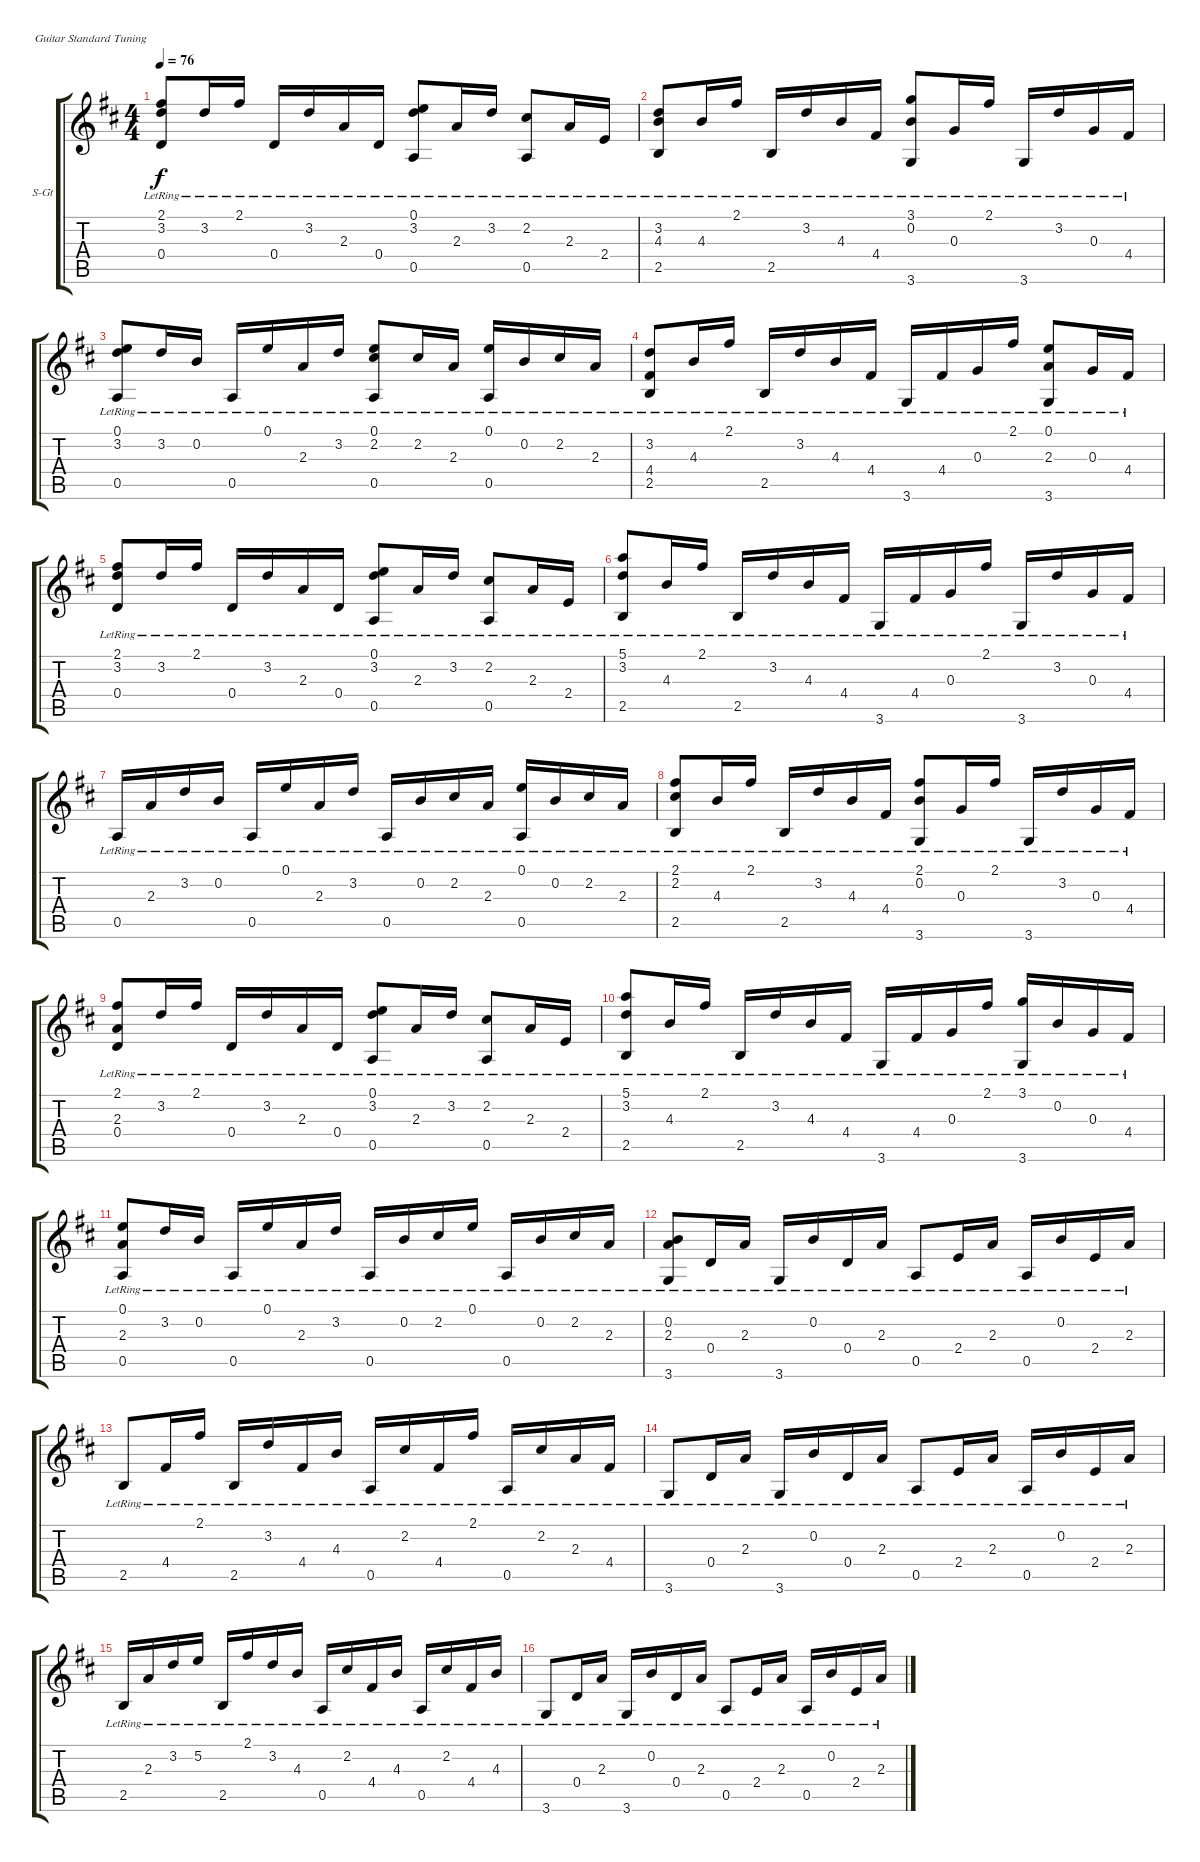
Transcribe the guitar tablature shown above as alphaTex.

\bracketExtendMode groupsimilarinstruments
\firstSystemTrackNameOrientation horizontal
\otherSystemsTrackNameOrientation horizontal
\track ("Track 1" "S-Gt") {instrument acousticguitarsteel}
\staff {score tabs}
\tuning (E4 B3 G3 D3 A2 E2)
\ts (4 4)
\tempo 76
\clef g2
\ks d
(2.1{lr} 3.2{lr} 0.4{lr}).8{dy f} 3.2{lr}.16 2.1{lr}.16 0.4{lr}.16 3.2{lr}.16 2.3{lr}.16 0.4{lr}.16 (0.1{lr} 3.2{lr} 0.5{lr}).8 2.3{lr}.16 3.2{lr}.16 (2.2{lr} 0.5{lr}).8 2.3{lr}.16 2.4{lr}.16 |
(3.2{lr} 4.3{lr} 2.5{lr}).8 4.3{lr}.16 2.1{lr}.16 2.5{lr}.16 3.2{lr}.16 4.3{lr}.16 4.4{lr}.16 (3.1{lr} 0.2{lr} 3.6{lr}).8 0.3{lr}.16 2.1{lr}.16 3.6{lr}.16 3.2{lr}.16 0.3{lr}.16 4.4{lr}.16 |
(0.1{lr} 3.2{lr} 0.5{lr}).8 3.2{lr}.16 0.2{lr}.16 0.5{lr}.16 0.1{lr}.16 2.3{lr}.16 3.2{lr}.16 (0.1{lr} 2.2{lr} 0.5{lr}).8 2.2{lr}.16 2.3{lr}.16 (0.1{lr} 0.5{lr}).16 0.2{lr}.16 2.2{lr}.16 2.3{lr}.16 |
(3.2{lr} 4.4{lr} 2.5{lr}).8 4.3{lr}.16 2.1{lr}.16 2.5{lr}.16 3.2{lr}.16 4.3{lr}.16 4.4{lr}.16 3.6{lr}.16 4.4{lr}.16 0.3{lr}.16 2.1{lr}.16 (0.1{lr} 2.3{lr} 3.6{lr}).8 0.3{lr}.16 4.4{lr}.16 |
(2.1{lr} 3.2{lr} 0.4{lr}).8 3.2{lr}.16 2.1{lr}.16 0.4{lr}.16 3.2{lr}.16 2.3{lr}.16 0.4{lr}.16 (0.1{lr} 3.2{lr} 0.5{lr}).8 2.3{lr}.16 3.2{lr}.16 (2.2{lr} 0.5{lr}).8 2.3{lr}.16 2.4{lr}.16 |
(5.1{lr} 3.2{lr} 2.5{lr}).8 4.3{lr}.16 2.1{lr}.16 2.5{lr}.16 3.2{lr}.16 4.3{lr}.16 4.4{lr}.16 3.6{lr}.16 4.4{lr}.16 0.3{lr}.16 2.1{lr}.16 3.6{lr}.16 3.2{lr}.16 0.3{lr}.16 4.4{lr}.16 |
0.5{lr}.16 2.3{lr}.16 3.2{lr}.16 0.2{lr}.16 0.5{lr}.16 0.1{lr}.16 2.3{lr}.16 3.2{lr}.16 0.5{lr}.16 0.2{lr}.16 2.2{lr}.16 2.3{lr}.16 (0.1{lr} 0.5{lr}).16 0.2{lr}.16 2.2{lr}.16 2.3{lr}.16 |
(2.1{lr} 2.2{lr} 2.5{lr}).8 4.3{lr}.16 2.1{lr}.16 2.5{lr}.16 3.2{lr}.16 4.3{lr}.16 4.4{lr}.16 (2.1{lr} 0.2{lr} 3.6{lr}).8 0.3{lr}.16 2.1{lr}.16 3.6{lr}.16 3.2{lr}.16 0.3{lr}.16 4.4{lr}.16 |
(2.1{lr} 2.3{lr} 0.4{lr}).8 3.2{lr}.16 2.1{lr}.16 0.4{lr}.16 3.2{lr}.16 2.3{lr}.16 0.4{lr}.16 (0.1{lr} 3.2{lr} 0.5{lr}).8 2.3{lr}.16 3.2{lr}.16 (2.2{lr} 0.5{lr}).8 2.3{lr}.16 2.4{lr}.16 |
(5.1{lr} 3.2{lr} 2.5{lr}).8 4.3{lr}.16 2.1{lr}.16 2.5{lr}.16 3.2{lr}.16 4.3{lr}.16 4.4{lr}.16 3.6{lr}.16 4.4{lr}.16 0.3{lr}.16 2.1{lr}.16 (3.1{lr} 3.6{lr}).16 0.2{lr}.16 0.3{lr}.16 4.4{lr}.16 |
(0.1{lr} 2.3{lr} 0.5{lr}).8 3.2{lr}.16 0.2{lr}.16 0.5{lr}.16 0.1{lr}.16 2.3{lr}.16 3.2{lr}.16 0.5{lr}.16 0.2{lr}.16 2.2{lr}.16 0.1{lr}.16 0.5{lr}.16 0.2{lr}.16 2.2{lr}.16 2.3{lr}.16 |
(0.2{lr} 2.3{lr} 3.6{lr}).8 0.4{lr}.16 2.3{lr}.16 3.6{lr}.16 0.2{lr}.16 0.4{lr}.16 2.3{lr}.16 0.5{lr}.8 2.4{lr}.16 2.3{lr}.16 0.5{lr}.16 0.2{lr}.16 2.4{lr}.16 2.3{lr}.16 |
2.5{lr}.8 4.4{lr}.16 2.1{lr}.16 2.5{lr}.16 3.2{lr}.16 4.4{lr}.16 4.3{lr}.16 0.5{lr}.16 2.2{lr}.16 4.4{lr}.16 2.1{lr}.16 0.5{lr}.16 2.2{lr}.16 2.3{lr}.16 4.4{lr}.16 |
3.6{lr}.8 0.4{lr}.16 2.3{lr}.16 3.6{lr}.16 0.2{lr}.16 0.4{lr}.16 2.3{lr}.16 0.5{lr}.8 2.4{lr}.16 2.3{lr}.16 0.5{lr}.16 0.2{lr}.16 2.4{lr}.16 2.3{lr}.16 |
2.5{lr}.16 2.3{lr}.16 3.2{lr}.16 5.2{lr}.16 2.5{lr}.16 2.1{lr}.16 3.2{lr}.16 4.3{lr}.16 0.5{lr}.16 2.2{lr}.16 4.4{lr}.16 4.3{lr}.16 0.5{lr}.16 2.2{lr}.16 4.4{lr}.16 4.3{lr}.16 |
3.6{lr}.8 0.4{lr}.16 2.3{lr}.16 3.6{lr}.16 0.2{lr}.16 0.4{lr}.16 2.3{lr}.16 0.5{lr}.8 2.4{lr}.16 2.3{lr}.16 0.5{lr}.16 0.2{lr}.16 2.4{lr}.16 2.3{lr}.16
